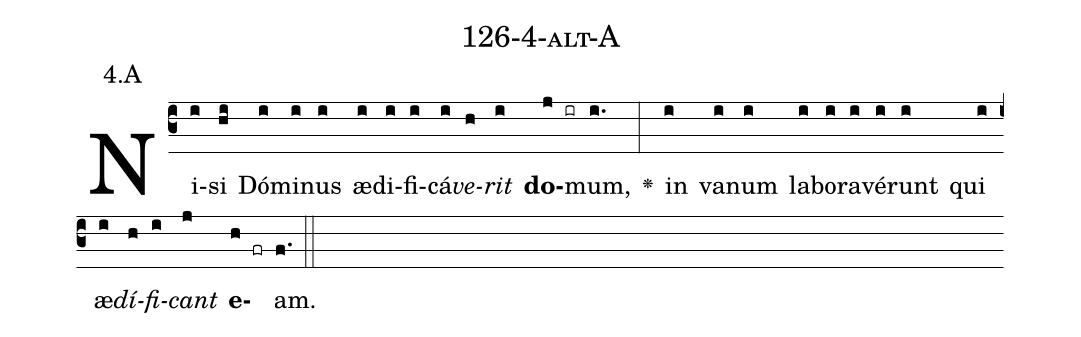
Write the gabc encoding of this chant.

name: 126-4-alt-A;
annotation: 4.A;
%%
(c3)Ni(i)si(hi) Dó(i)mi(i)nus(i) æ(i)di(i)fi(i)cá(i)<i>ve</i>(h)<i>rit</i>(i) <b>do</b>(j ir)mum,(i.) <v>\greheightstar</v>(:) in(i) va(i)num(i) la(i)bo(i)ra(i)vé(i)runt(i) qui(i) æ(i)<i>dí</i>(h)<i>fi</i>(i)<i>cant</i>(j) <b>e</b>(h fr)am.(f.) (::)


%E(i) u(h) o(i) u(j) a(h) e.(f.) (::)
